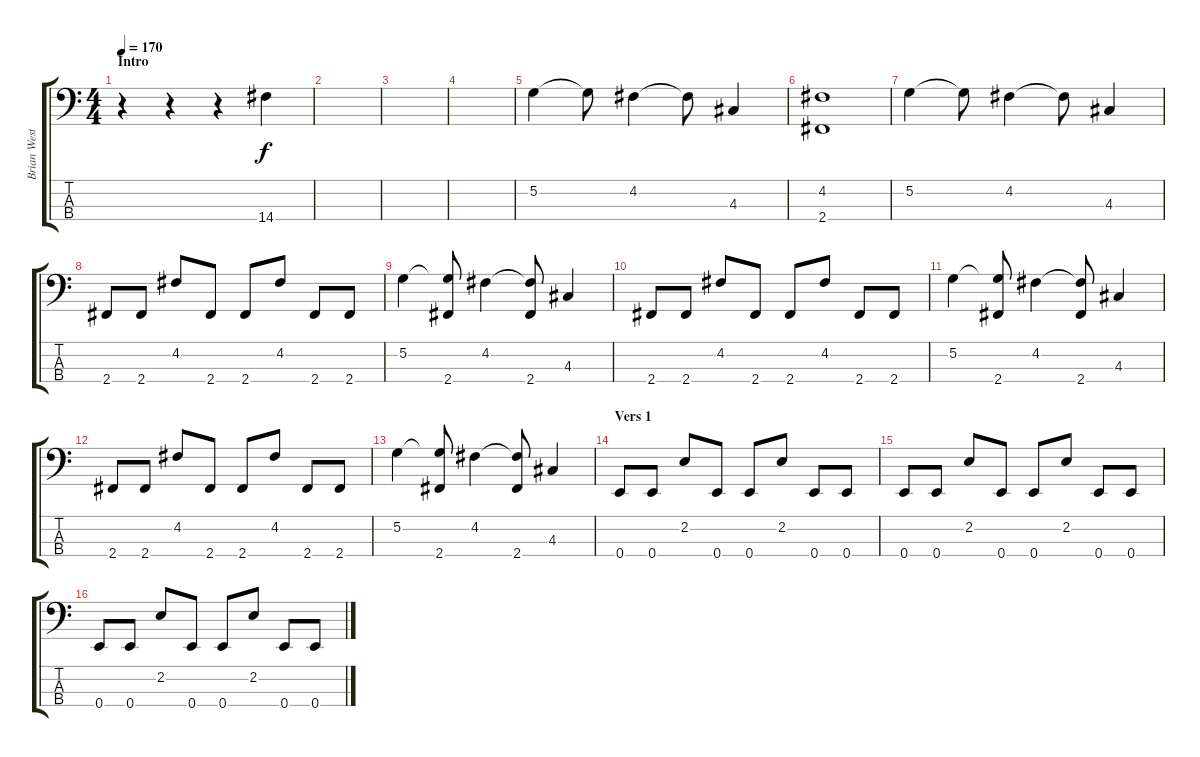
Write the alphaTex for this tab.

\track ("Brian West - Bass" "Brian West") {instrument electricbasspick}
\staff {score tabs}
\tuning (G2 D2 A1 E1) {hide}
\ts (4 4)
\section ("" "Intro")
\tempo 170
\clef f4
\ks c
r.4{dy f instrument electricbasspick} r.4 r.4 14.4.4 |
|
|
|
5.2.4 5.2{t}.8 4.2.4 4.2{t}.8 4.3.4 |
(4.2 2.4).1 |
5.2.4 5.2{t}.8 4.2.4 4.2{t}.8 4.3.4 |
2.4.8 2.4.8 4.2.8 2.4.8 2.4.8 4.2.8 2.4.8 2.4.8 |
5.2.4 (5.2{t} 2.4).8 4.2.4 (4.2{t} 2.4).8 4.3.4 |
2.4.8 2.4.8 4.2.8 2.4.8 2.4.8 4.2.8 2.4.8 2.4.8 |
5.2.4 (5.2{t} 2.4).8 4.2.4 (4.2{t} 2.4).8 4.3.4 |
2.4.8 2.4.8 4.2.8 2.4.8 2.4.8 4.2.8 2.4.8 2.4.8 |
5.2.4 (5.2{t} 2.4).8 4.2.4 (4.2{t} 2.4).8 4.3.4 |
\section ("" "Vers 1")
0.4.8 0.4.8 2.2.8 0.4.8 0.4.8 2.2.8 0.4.8 0.4.8 |
0.4.8 0.4.8 2.2.8 0.4.8 0.4.8 2.2.8 0.4.8 0.4.8 |
0.4.8 0.4.8 2.2.8 0.4.8 0.4.8 2.2.8 0.4.8 0.4.8
